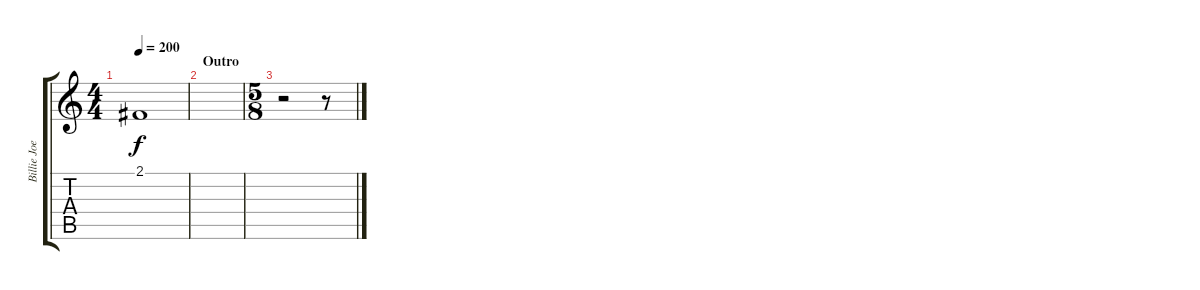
\track ("Billie Joe Armstrong (Vocals)" "Billie Joe") {instrument lead6voice}
\staff {score tabs}
\tuning (E4 B3 G3 D3 A2 E2) {hide}
\ts (4 4)
\tempo 200
\clef g2
\ks c
2.1{t}.1{dy f} |
\section ("" "Outro")
|
\ts (5 8)
r.2 r.8
